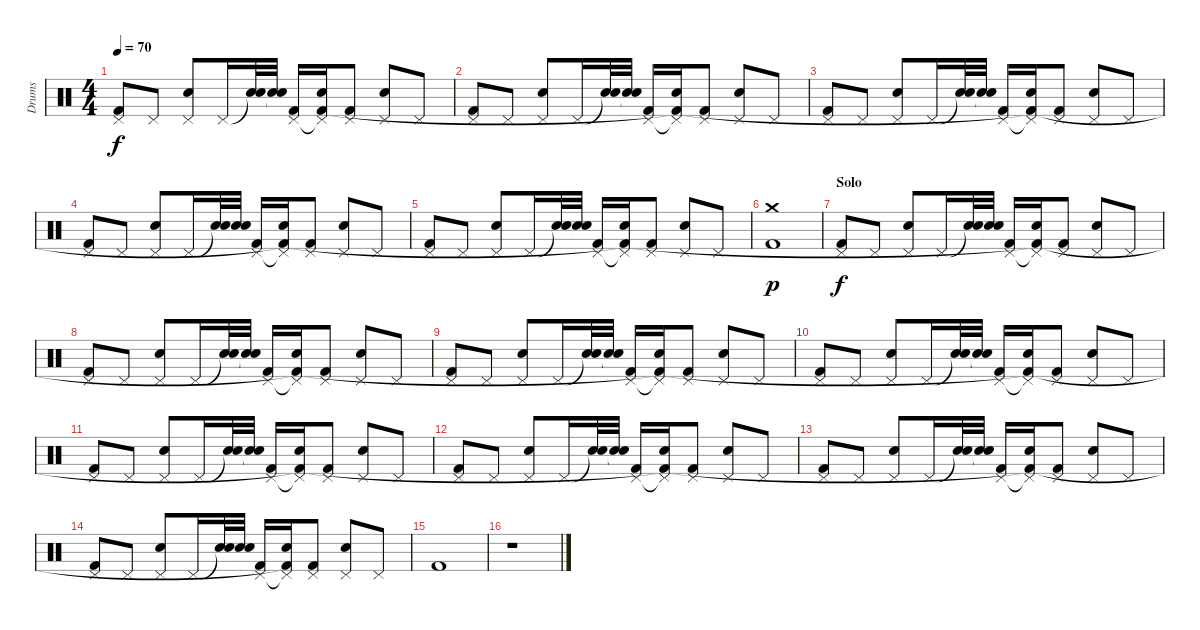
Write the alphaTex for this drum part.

\track ("Drums" "Drums") {instrument percussion}
\staff {score}
\articulation defaults
\ts (4 4)
\tempo 70
\clef neutral
\ks c
("Pedal Hi-Hat (hit)" "Kick (hit) 2").8{dy f} "Pedal Hi-Hat (hit)".8 ("Pedal Hi-Hat (hit)" "Electric Snare (hit)").8 "Pedal Hi-Hat (hit)".16 ("Snare (hit)"{t} "Electric Snare (hit)").32 ("Snare (hit)"{t} "Electric Snare (hit)").32 ("Pedal Hi-Hat (hit)" "Kick (hit) 2").16 ("Pedal Hi-Hat (hit)"{t} "Electric Snare (hit)" "Kick (hit) 2"{t}).16 ("Pedal Hi-Hat (hit)" "Kick (hit) 2").8 ("Pedal Hi-Hat (hit)" "Electric Snare (hit)").8 "Pedal Hi-Hat (hit)".8 |
("Pedal Hi-Hat (hit)" "Kick (hit) 2").8 "Pedal Hi-Hat (hit)".8 ("Pedal Hi-Hat (hit)" "Electric Snare (hit)").8 "Pedal Hi-Hat (hit)".16 ("Snare (hit)"{t} "Electric Snare (hit)").32 ("Snare (hit)"{t} "Electric Snare (hit)").32 ("Pedal Hi-Hat (hit)" "Kick (hit) 2").16 ("Pedal Hi-Hat (hit)"{t} "Electric Snare (hit)" "Kick (hit) 2"{t}).16 ("Pedal Hi-Hat (hit)" "Kick (hit) 2").8 ("Pedal Hi-Hat (hit)" "Electric Snare (hit)").8 "Pedal Hi-Hat (hit)".8 |
("Pedal Hi-Hat (hit)" "Kick (hit) 2").8 "Pedal Hi-Hat (hit)".8 ("Pedal Hi-Hat (hit)" "Electric Snare (hit)").8 "Pedal Hi-Hat (hit)".16 ("Snare (hit)"{t} "Electric Snare (hit)").32 ("Snare (hit)"{t} "Electric Snare (hit)").32 ("Pedal Hi-Hat (hit)" "Kick (hit) 2").16 ("Pedal Hi-Hat (hit)"{t} "Electric Snare (hit)" "Kick (hit) 2"{t}).16 ("Pedal Hi-Hat (hit)" "Kick (hit) 2").8 ("Pedal Hi-Hat (hit)" "Electric Snare (hit)").8 "Pedal Hi-Hat (hit)".8 |
("Pedal Hi-Hat (hit)" "Kick (hit) 2").8 "Pedal Hi-Hat (hit)".8 ("Pedal Hi-Hat (hit)" "Electric Snare (hit)").8 "Pedal Hi-Hat (hit)".16 ("Snare (hit)"{t} "Electric Snare (hit)").32 ("Snare (hit)"{t} "Electric Snare (hit)").32 ("Pedal Hi-Hat (hit)" "Kick (hit) 2").16 ("Pedal Hi-Hat (hit)"{t} "Electric Snare (hit)" "Kick (hit) 2"{t}).16 ("Pedal Hi-Hat (hit)" "Kick (hit) 2").8 ("Pedal Hi-Hat (hit)" "Electric Snare (hit)").8 "Pedal Hi-Hat (hit)".8 |
("Pedal Hi-Hat (hit)" "Kick (hit) 2").8 "Pedal Hi-Hat (hit)".8 ("Pedal Hi-Hat (hit)" "Electric Snare (hit)").8 "Pedal Hi-Hat (hit)".16 ("Snare (hit)"{t} "Electric Snare (hit)").32 ("Snare (hit)"{t} "Electric Snare (hit)").32 ("Pedal Hi-Hat (hit)" "Kick (hit) 2").16 ("Pedal Hi-Hat (hit)"{t} "Electric Snare (hit)" "Kick (hit) 2"{t}).16 ("Pedal Hi-Hat (hit)" "Kick (hit) 2").8 ("Pedal Hi-Hat (hit)" "Electric Snare (hit)").8 "Pedal Hi-Hat (hit)".8 |
("Kick (hit) 2" "Crash medium (hit)").1{dy p} |
\section ("" "Solo")
("Pedal Hi-Hat (hit)" "Kick (hit) 2").8{dy f} "Pedal Hi-Hat (hit)".8 ("Pedal Hi-Hat (hit)" "Electric Snare (hit)").8 "Pedal Hi-Hat (hit)".16 ("Snare (hit)"{t} "Electric Snare (hit)").32 ("Snare (hit)"{t} "Electric Snare (hit)").32 ("Pedal Hi-Hat (hit)" "Kick (hit) 2").16 ("Pedal Hi-Hat (hit)"{t} "Electric Snare (hit)" "Kick (hit) 2"{t}).16 ("Pedal Hi-Hat (hit)" "Kick (hit) 2").8 ("Pedal Hi-Hat (hit)" "Electric Snare (hit)").8 "Pedal Hi-Hat (hit)".8 |
("Pedal Hi-Hat (hit)" "Kick (hit) 2").8 "Pedal Hi-Hat (hit)".8 ("Pedal Hi-Hat (hit)" "Electric Snare (hit)").8 "Pedal Hi-Hat (hit)".16 ("Snare (hit)"{t} "Electric Snare (hit)").32 ("Snare (hit)"{t} "Electric Snare (hit)").32 ("Pedal Hi-Hat (hit)" "Kick (hit) 2").16 ("Pedal Hi-Hat (hit)"{t} "Electric Snare (hit)" "Kick (hit) 2"{t}).16 ("Pedal Hi-Hat (hit)" "Kick (hit) 2").8 ("Pedal Hi-Hat (hit)" "Electric Snare (hit)").8 "Pedal Hi-Hat (hit)".8 |
("Pedal Hi-Hat (hit)" "Kick (hit) 2").8 "Pedal Hi-Hat (hit)".8 ("Pedal Hi-Hat (hit)" "Electric Snare (hit)").8 "Pedal Hi-Hat (hit)".16 ("Snare (hit)"{t} "Electric Snare (hit)").32 ("Snare (hit)"{t} "Electric Snare (hit)").32 ("Pedal Hi-Hat (hit)" "Kick (hit) 2").16 ("Pedal Hi-Hat (hit)"{t} "Electric Snare (hit)" "Kick (hit) 2"{t}).16 ("Pedal Hi-Hat (hit)" "Kick (hit) 2").8 ("Pedal Hi-Hat (hit)" "Electric Snare (hit)").8 "Pedal Hi-Hat (hit)".8 |
("Pedal Hi-Hat (hit)" "Kick (hit) 2").8 "Pedal Hi-Hat (hit)".8 ("Pedal Hi-Hat (hit)" "Electric Snare (hit)").8 "Pedal Hi-Hat (hit)".16 ("Snare (hit)"{t} "Electric Snare (hit)").32 ("Snare (hit)"{t} "Electric Snare (hit)").32 ("Pedal Hi-Hat (hit)" "Kick (hit) 2").16 ("Pedal Hi-Hat (hit)"{t} "Electric Snare (hit)" "Kick (hit) 2"{t}).16 ("Pedal Hi-Hat (hit)" "Kick (hit) 2").8 ("Pedal Hi-Hat (hit)" "Electric Snare (hit)").8 "Pedal Hi-Hat (hit)".8 |
("Pedal Hi-Hat (hit)" "Kick (hit) 2").8 "Pedal Hi-Hat (hit)".8 ("Pedal Hi-Hat (hit)" "Electric Snare (hit)").8 "Pedal Hi-Hat (hit)".16 ("Snare (hit)"{t} "Electric Snare (hit)").32 ("Snare (hit)"{t} "Electric Snare (hit)").32 ("Pedal Hi-Hat (hit)" "Kick (hit) 2").16 ("Pedal Hi-Hat (hit)"{t} "Electric Snare (hit)" "Kick (hit) 2"{t}).16 ("Pedal Hi-Hat (hit)" "Kick (hit) 2").8 ("Pedal Hi-Hat (hit)" "Electric Snare (hit)").8 "Pedal Hi-Hat (hit)".8 |
("Pedal Hi-Hat (hit)" "Kick (hit) 2").8 "Pedal Hi-Hat (hit)".8 ("Pedal Hi-Hat (hit)" "Electric Snare (hit)").8 "Pedal Hi-Hat (hit)".16 ("Snare (hit)"{t} "Electric Snare (hit)").32 ("Snare (hit)"{t} "Electric Snare (hit)").32 ("Pedal Hi-Hat (hit)" "Kick (hit) 2").16 ("Pedal Hi-Hat (hit)"{t} "Electric Snare (hit)" "Kick (hit) 2"{t}).16 ("Pedal Hi-Hat (hit)" "Kick (hit) 2").8 ("Pedal Hi-Hat (hit)" "Electric Snare (hit)").8 "Pedal Hi-Hat (hit)".8 |
("Pedal Hi-Hat (hit)" "Kick (hit) 2").8 "Pedal Hi-Hat (hit)".8 ("Pedal Hi-Hat (hit)" "Electric Snare (hit)").8 "Pedal Hi-Hat (hit)".16 ("Snare (hit)"{t} "Electric Snare (hit)").32 ("Snare (hit)"{t} "Electric Snare (hit)").32 ("Pedal Hi-Hat (hit)" "Kick (hit) 2").16 ("Pedal Hi-Hat (hit)"{t} "Electric Snare (hit)" "Kick (hit) 2"{t}).16 ("Pedal Hi-Hat (hit)" "Kick (hit) 2").8 ("Pedal Hi-Hat (hit)" "Electric Snare (hit)").8 "Pedal Hi-Hat (hit)".8 |
("Pedal Hi-Hat (hit)" "Kick (hit) 2").8 "Pedal Hi-Hat (hit)".8 ("Pedal Hi-Hat (hit)" "Electric Snare (hit)").8 "Pedal Hi-Hat (hit)".16 ("Snare (hit)"{t} "Electric Snare (hit)").32 ("Snare (hit)"{t} "Electric Snare (hit)").32 ("Pedal Hi-Hat (hit)" "Kick (hit) 2").16 ("Pedal Hi-Hat (hit)"{t} "Electric Snare (hit)" "Kick (hit) 2"{t}).16 ("Pedal Hi-Hat (hit)" "Kick (hit) 2").8 ("Pedal Hi-Hat (hit)" "Electric Snare (hit)").8 "Pedal Hi-Hat (hit)".8 |
"Kick (hit) 2".1 |
r.1
